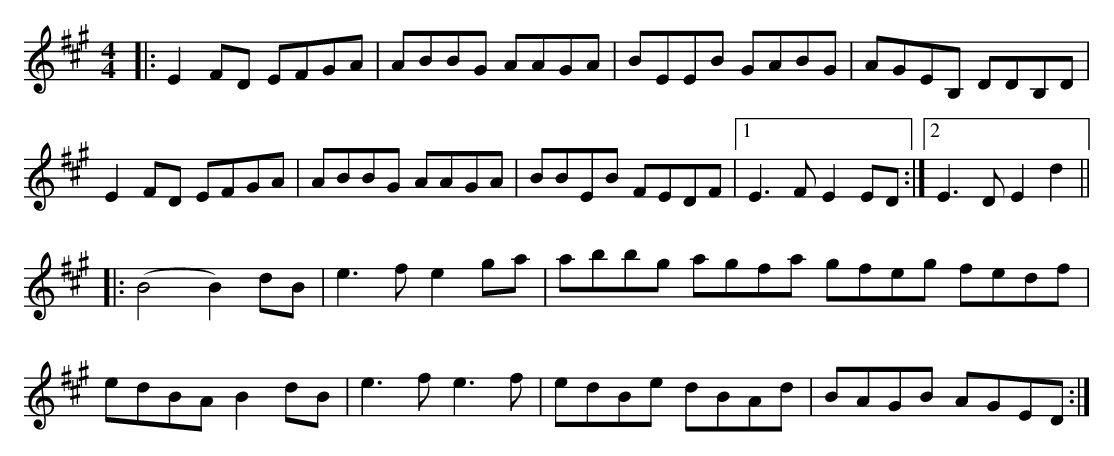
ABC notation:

X:1
M:4/4
K:Emix
|: E2FD EFGA|ABBG AAGA|BEEB GABG|AGEB, DDB,D|
E2FD EFGA|ABBG AAGA|BBEB FEDF|1 E3F E2ED:|2 E3D E2 d2||
|: (B4 B2)dB|e3f e2ga|abbg agfa gfeg fedf|
edBA B2dB|e3f e3f|edBe dBAd|BAGB AGED:|
